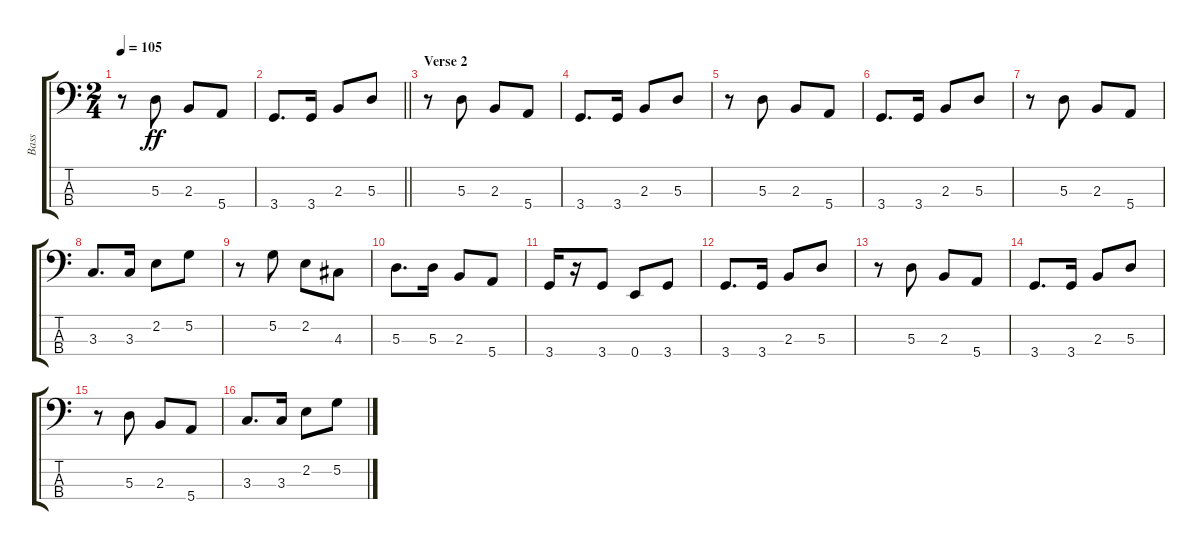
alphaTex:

\track ("Bass" "Bass") {instrument electricbasspick}
\staff {score tabs}
\tuning (G2 D2 A1 E1) {hide}
\ts (2 4)
\tempo 105
\clef f4
\ks c
r.8{dy ff} 5.3.8 2.3.8 5.4.8 |
\barLineRight lightlight
3.4.8{d} 3.4.16 2.3.8 5.3.8 |
\section ("" "Verse 2")
r.8 5.3.8 2.3.8 5.4.8 |
3.4.8{d} 3.4.16 2.3.8 5.3.8 |
r.8 5.3.8 2.3.8 5.4.8 |
3.4.8{d} 3.4.16 2.3.8 5.3.8 |
r.8 5.3.8 2.3.8 5.4.8 |
3.3.8{d} 3.3.16 2.2.8 5.2.8 |
r.8 5.2.8 2.2.8 4.3.8 |
5.3.8{d} 5.3.16 2.3.8 5.4.8 |
3.4.16 r.16 3.4.8 0.4.8 3.4.8 |
3.4.8{d} 3.4.16 2.3.8 5.3.8 |
r.8 5.3.8 2.3.8 5.4.8 |
3.4.8{d} 3.4.16 2.3.8 5.3.8 |
r.8 5.3.8 2.3.8 5.4.8 |
3.3.8{d} 3.3.16 2.2.8 5.2.8
